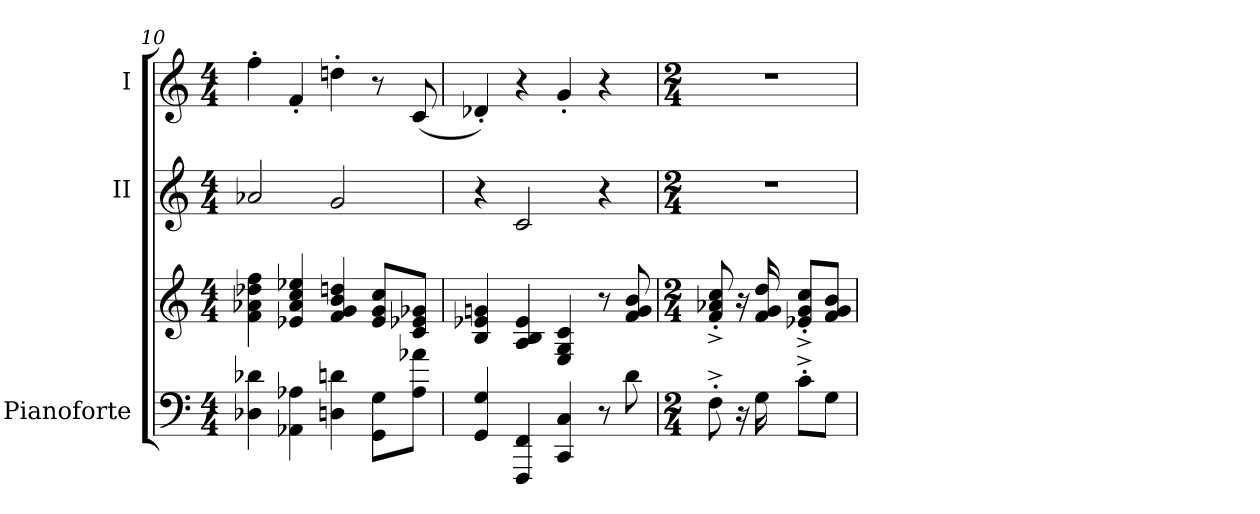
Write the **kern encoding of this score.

**kern	**kern	**kern	**kern
*part3	*part3	*part2	*part1
*staff4	*staff3	*staff2	*staff1
*I"Pianoforte	*	*I"II	*I"I
!!LO:LB:g=z
*clefF4	*clefG2	*clefG2	*clefG2
*k[]	*k[]	*k[]	*k[]
*C:	*C:	*C:	*C:
*M4/4	*M4/4	*M4/4	*M4/4
=10	=10	=10	=10
4D-Xi\ 4d-Xi	4fi\ 4a-Xi 4dd-Xi 4ffi	2a-Xi/	4ff'i\
4AA-Xi\ 4A-Xi	4e-Xi/ 4a-i 4cci 4ee-Xi	.	4f'i/
4Dni\ 4dni	4fi/ 4gi 4bi 4ddni	2gi/	4ddn'i\
8GGi\ 8Gi\L	8e-i/ 8gi/ 8cci/L	.	8r
8A-i\ 8a-Xi\J	8ci/ 8e-Xi/ 8g-Xi/J	.	(8ci/
=11	=11	=11	=11
4GGi/ 4Gi	4Bi/ 4e-Xi 4gni	4r	4d-X'i/)
4FFFi/ 4FFi	4Ai/ 4Bi 4e-i	2ci/	4r
4CCi/ 4Ci	4Ei/ 4Gi 4ci	.	4g'i/
8r	8r	4r	4r
8di\	8fi/ 8gi 8bi	.	.
!!LO:LB:g=z
=12	=12	=12	=12
*M2/4	*M2/4	*M2/4	*M2/4
!	!	!LO:N:vis=1	!LO:N:vis=1
8F'^i\	8fi/'^ 8a-Xi'^ 8cci'^	2r	2r
16r	16r	.	.
16Gi\	16fi/ 16gi 16ddi	.	.
8c'^i\L	8e-Xi'^/ 8gi'^/ 8cci'^/L	.	.
8Gi\J	8fi/ 8gi/ 8bi/J	.	.
=	=	=	=
*-	*-	*-	*-
